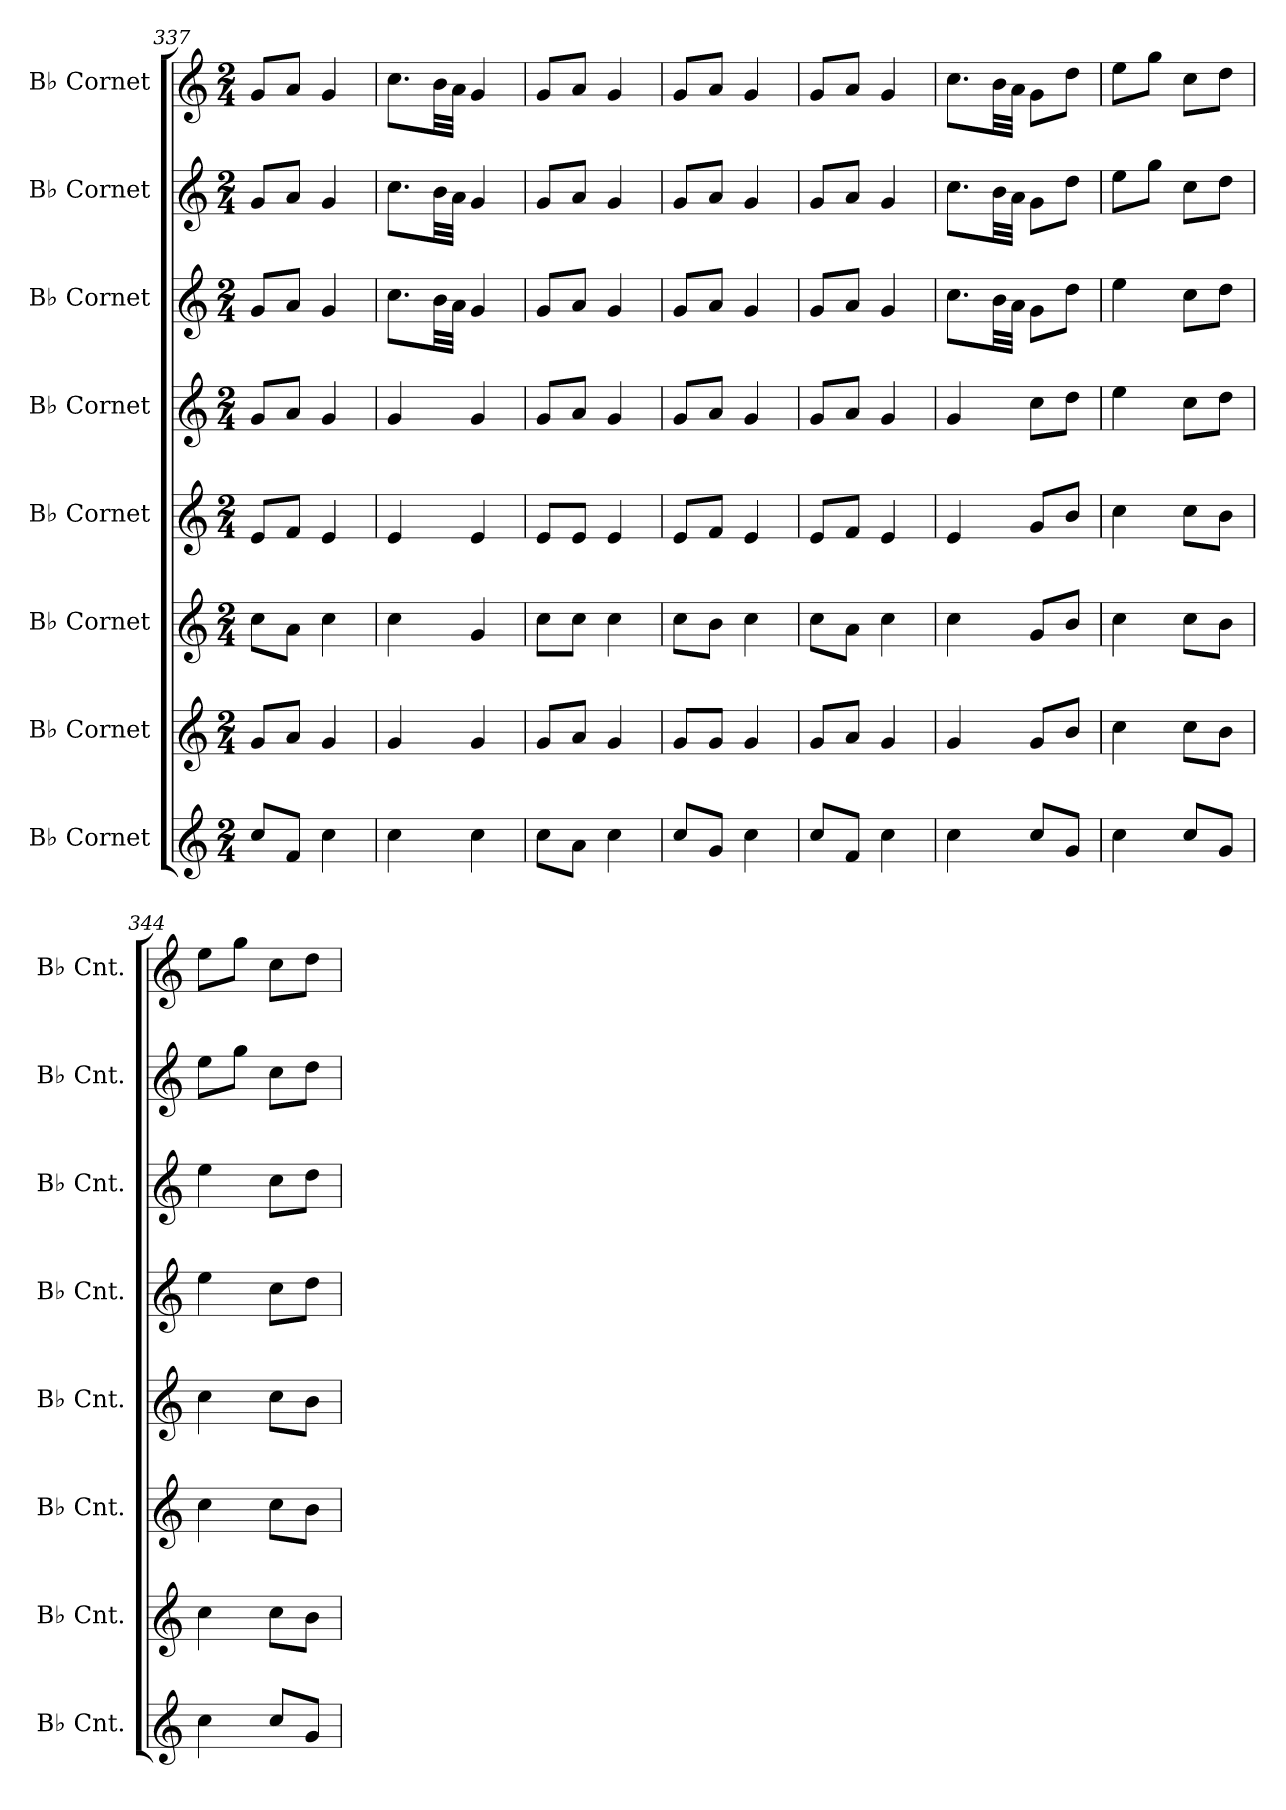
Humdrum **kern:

**kern	**kern	**kern	**kern	**kern	**kern	**kern	**kern
*part8	*part7	*part6	*part5	*part4	*part3	*part2	*part1
*staff8	*staff7	*staff6	*staff5	*staff4	*staff3	*staff2	*staff1
*I"B♭ Cornet	*I"B♭ Cornet	*I"B♭ Cornet	*I"B♭ Cornet	*I"B♭ Cornet	*I"B♭ Cornet	*I"B♭ Cornet	*I"B♭ Cornet
*I'B♭ Cnt.	*I'B♭ Cnt.	*I'B♭ Cnt.	*I'B♭ Cnt.	*I'B♭ Cnt.	*I'B♭ Cnt.	*I'B♭ Cnt.	*I'B♭ Cnt.
*clefG2	*clefG2	*clefG2	*clefG2	*clefG2	*clefG2	*clefG2	*clefG2
*ITrd1c2	*ITrd1c2	*ITrd1c2	*ITrd1c2	*ITrd1c2	*ITrd1c2	*ITrd1c2	*ITrd1c2
*k[b-e-]	*k[b-e-]	*k[b-e-]	*k[b-e-]	*k[b-e-]	*k[b-e-]	*k[b-e-]	*k[b-e-]
*M2/4	*M2/4	*M2/4	*M2/4	*M2/4	*M2/4	*M2/4	*M2/4
=337	=337	=337	=337	=337	=337	=337	=337
8b-/L	8f/L	8b-\L	8d/L	8f/L	8f/L	8f/L	8f/L
8e-/J	8g/J	8g\J	8e-/J	8g/J	8g/J	8g/J	8g/J
4b-\	4f/	4b-\	4d/	4f/	4f/	4f/	4f/
=338	=338	=338	=338	=338	=338	=338	=338
4b-\	4f/	4b-\	4d/	4f/	8.b-\L	8.b-\L	8.b-\L
.	.	.	.	.	32a\LL	32a\LL	32a\LL
.	.	.	.	.	32g\JJJ	32g\JJJ	32g\JJJ
4b-\	4f/	4f/	4d/	4f/	4f/	4f/	4f/
=339	=339	=339	=339	=339	=339	=339	=339
8b-\L	8f/L	8b-\L	8d/L	8f/L	8f/L	8f/L	8f/L
8g\J	8g/J	8b-\J	8d/J	8g/J	8g/J	8g/J	8g/J
4b-\	4f/	4b-\	4d/	4f/	4f/	4f/	4f/
=340	=340	=340	=340	=340	=340	=340	=340
8b-/L	8f/L	8b-\L	8d/L	8f/L	8f/L	8f/L	8f/L
8f/J	8f/J	8a\J	8e-/J	8g/J	8g/J	8g/J	8g/J
4b-\	4f/	4b-\	4d/	4f/	4f/	4f/	4f/
!!LO:PB:g=z
=341	=341	=341	=341	=341	=341	=341	=341
8b-/L	8f/L	8b-\L	8d/L	8f/L	8f/L	8f/L	8f/L
8e-/J	8g/J	8g\J	8e-/J	8g/J	8g/J	8g/J	8g/J
4b-\	4f/	4b-\	4d/	4f/	4f/	4f/	4f/
=342	=342	=342	=342	=342	=342	=342	=342
4b-\	4f/	4b-\	4d/	4f/	8.b-\L	8.b-\L	8.b-\L
.	.	.	.	.	32a\LL	32a\LL	32a\LL
.	.	.	.	.	32g\JJJ	32g\JJJ	32g\JJJ
8b-/L	8f/L	8f/L	8f/L	8b-\L	8f\L	8f\L	8f\L
8f/J	8a/J	8a/J	8a/J	8cc\J	8cc\J	8cc\J	8cc\J
=343	=343	=343	=343	=343	=343	=343	=343
4b-\	4b-\	4b-\	4b-\	4dd\	4dd\	8dd\L	8dd\L
.	.	.	.	.	.	8ff\J	8ff\J
8b-/L	8b-\L	8b-\L	8b-\L	8b-\L	8b-\L	8b-\L	8b-\L
8f/J	8a\J	8a\J	8a\J	8cc\J	8cc\J	8cc\J	8cc\J
=344	=344	=344	=344	=344	=344	=344	=344
4b-\	4b-\	4b-\	4b-\	4dd\	4dd\	8dd\L	8dd\L
.	.	.	.	.	.	8ff\J	8ff\J
8b-/L	8b-\L	8b-\L	8b-\L	8b-\L	8b-\L	8b-\L	8b-\L
8f/J	8a\J	8a\J	8a\J	8cc\J	8cc\J	8cc\J	8cc\J
=	=	=	=	=	=	=	=
*-	*-	*-	*-	*-	*-	*-	*-
